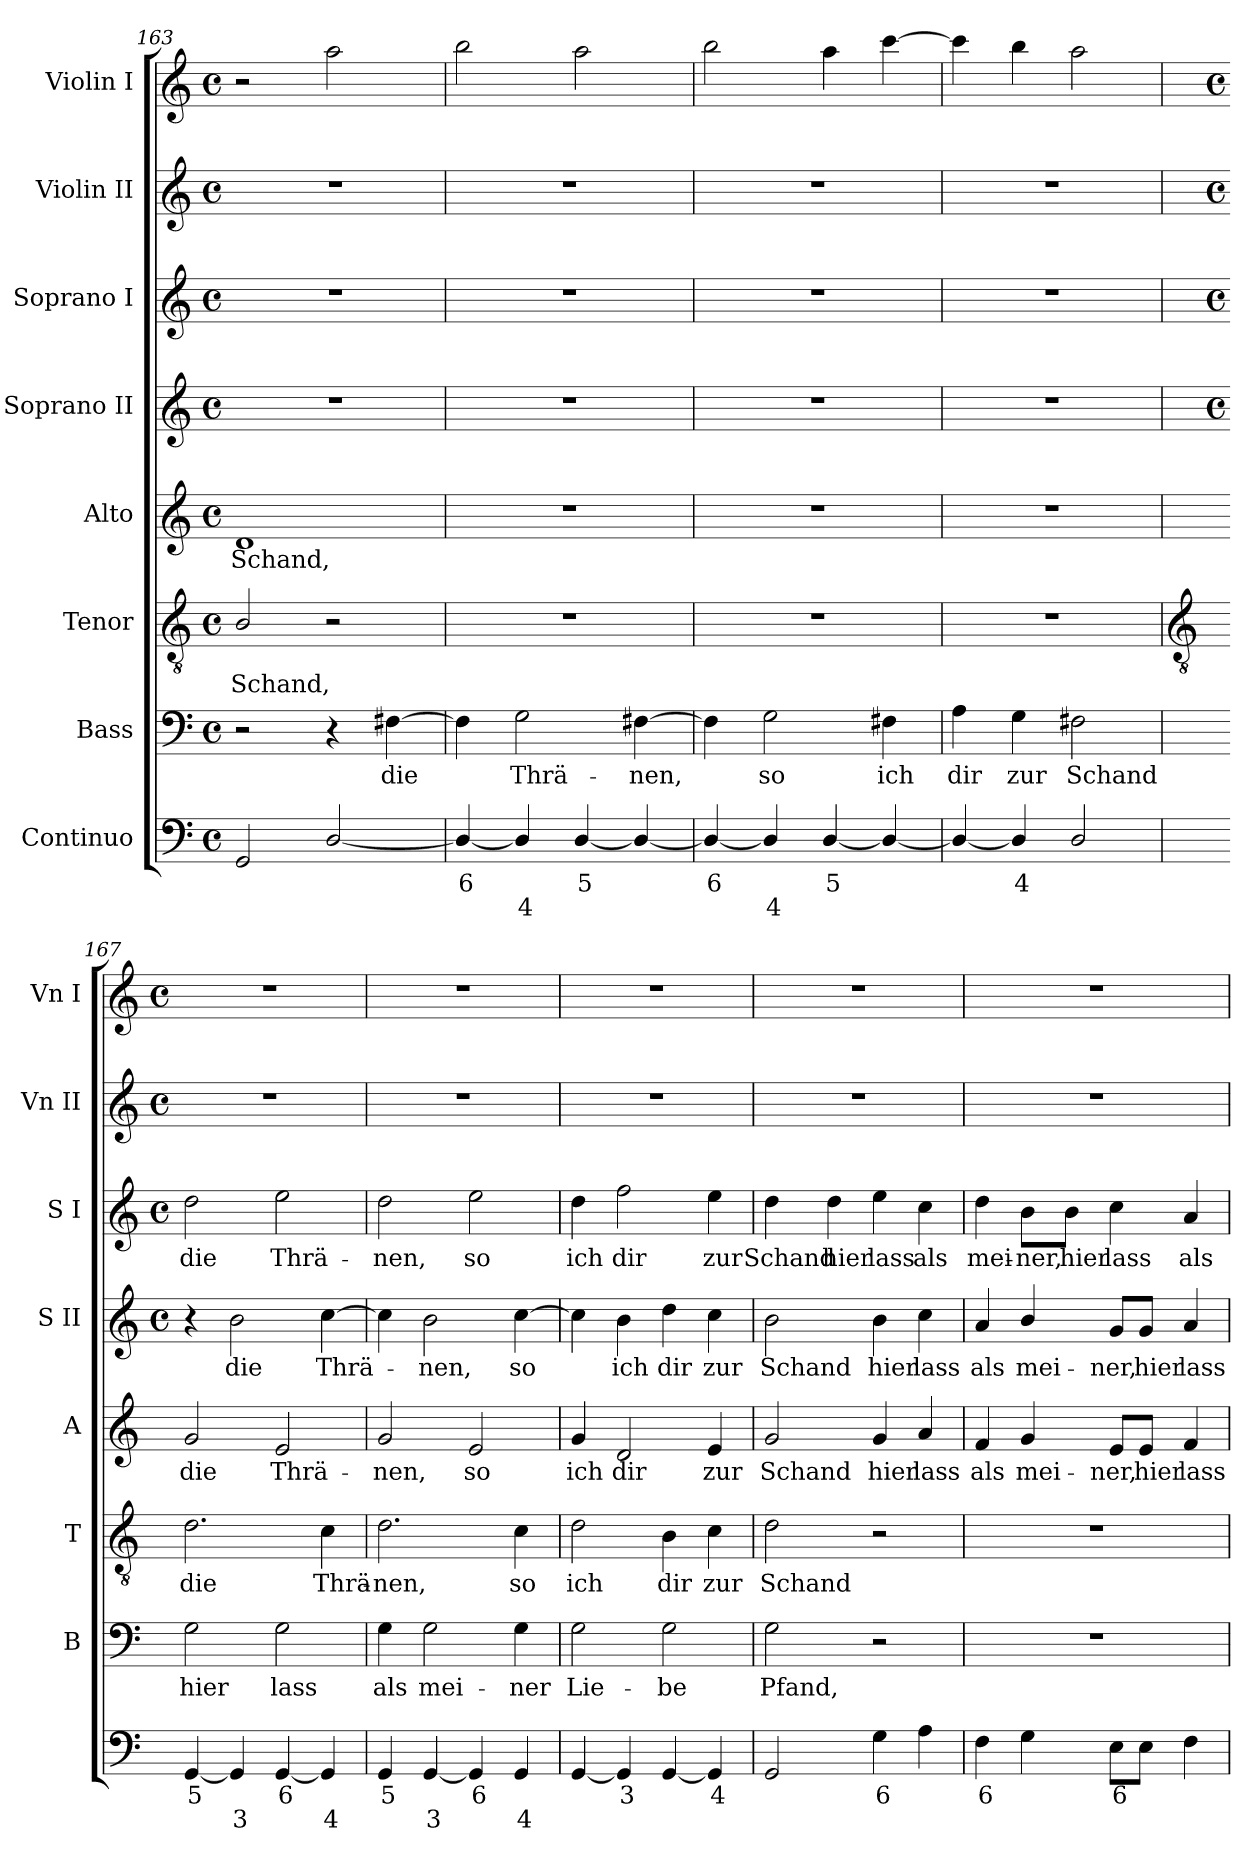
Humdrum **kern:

**kern	**text	**text	**kern	**text	**kern	**text	**kern	**text	**kern	**text	**kern	**text	**kern	**kern
*part8	*part8	*part8	*part7	*part7	*part6	*part6	*part5	*part5	*part4	*part4	*part3	*part3	*part2	*part1
*staff8	*staff8	*staff8	*staff7	*staff7	*staff6	*staff6	*staff5	*staff5	*staff4	*staff4	*staff3	*staff3	*staff2	*staff1
*I"Continuo	*	*	*I"Bass	*	*I"Tenor	*	*I"Alto	*	*I"Soprano II	*	*I"Soprano I	*	*I"Violin II	*I"Violin I
*	*	*	*I'B	*	*I'T	*	*I'A	*	*I'S II	*	*I'S I	*	*I'Vn II	*I'Vn I
*clefF4	*	*	*clefF4	*	*clefGv2	*	*clefG2	*	*clefG2	*	*clefG2	*	*clefG2	*clefG2
*k[]	*	*	*k[]	*	*k[]	*	*k[]	*	*k[]	*	*k[]	*	*k[]	*k[]
*C:	*	*	*C:	*	*C:	*	*C:	*	*C:	*	*C:	*	*C:	*C:
*M4/4	*	*	*M4/4	*	*M4/4	*	*M4/4	*	*M4/4	*	*M4/4	*	*M4/4	*M4/4
*met(c)	*	*	*met(c)	*	*met(c)	*	*met(c)	*	*met(c)	*	*met(c)	*	*met(c)	*met(c)
=163	=163	=163	=163	=163	=163	=163	=163	=163	=163	=163	=163	=163	=163	=163
!	!	!	!	!	!	!LO:LY:b	!	!LO:LY:b	!	!	!	!	!	!
2GG	.	.	2r	.	2B/	Schand,	1d	Schand,	1r	.	1r	.	1r	2r
[2D/	.	.	4r	.	2r	.	.	.	.	.	.	.	.	2aa
!	!	!	!	!LO:LY:b	!	!	!	!	!	!	!	!	!	!
.	.	.	[4F#X	die	.	.	.	.	.	.	.	.	.	.
=164	=164	=164	=164	=164	=164	=164	=164	=164	=164	=164	=164	=164	=164	=164
!	!LO:LY:b	!	!	!	!	!	!	!	!	!	!	!	!	!
4D/_	6	.	4F#]	.	1r	.	1r	.	1r	.	1r	.	1r	2bb
!	!	!LO:LY:b	!	!LO:LY:b	!	!	!	!	!	!	!	!	!	!
4D/]	.	4	2G	Thrä-	.	.	.	.	.	.	.	.	.	.
!	!LO:LY:b	!	!	!	!	!	!	!	!	!	!	!	!	!
[4D/	5	.	.	.	.	.	.	.	.	.	.	.	.	2aa
!	!	!	!	!LO:LY:b	!	!	!	!	!	!	!	!	!	!
4D/_	.	.	[4F#	-nen,	.	.	.	.	.	.	.	.	.	.
=165	=165	=165	=165	=165	=165	=165	=165	=165	=165	=165	=165	=165	=165	=165
!	!LO:LY:b	!	!	!	!	!	!	!	!	!	!	!	!	!
4D/_	6	.	4F#]	.	1r	.	1r	.	1r	.	1r	.	1r	2bb
!	!	!LO:LY:b	!	!LO:LY:b	!	!	!	!	!	!	!	!	!	!
4D/]	.	4	2G	so	.	.	.	.	.	.	.	.	.	.
!	!LO:LY:b	!	!	!	!	!	!	!	!	!	!	!	!	!
[4D/	5	.	.	.	.	.	.	.	.	.	.	.	.	4aa
!	!	!	!	!LO:LY:b	!	!	!	!	!	!	!	!	!	!
4D/_	.	.	4F#	ich	.	.	.	.	.	.	.	.	.	[4ccc
=166	=166	=166	=166	=166	=166	=166	=166	=166	=166	=166	=166	=166	=166	=166
!	!	!	!	!LO:LY:b	!	!	!	!	!	!	!	!	!	!
4D/_	.	.	4A	dir	1r	.	1r	.	1r	.	1r	.	1r	4ccc]
!	!LO:LY:b	!	!	!LO:LY:b	!	!	!	!	!	!	!	!	!	!
4D/]	4	.	4G	zur	.	.	.	.	.	.	.	.	.	4bb
!	!	!	!	!LO:LY:b	!	!	!	!	!	!	!	!	!	!
2D/	.	.	2F#X	Schand	.	.	.	.	.	.	.	.	.	2aa
!!LO:LB:g=z
=167	=167	=167	=167	=167	=167	=167	=167	=167	=167	=167	=167	=167	=167	=167
*	*	*	*	*	*clefGv2	*	*	*	*	*	*	*	*	*
*	*	*	*	*	*	*	*	*	*k[]	*	*k[]	*	*	*
*	*	*	*	*	*	*	*	*	*C:	*	*C:	*	*	*
*	*	*	*	*	*	*	*	*	*M4/4	*	*M4/4	*	*M4/4	*M4/4
*	*	*	*	*	*	*	*	*	*met(c)	*	*met(c)	*	*met(c)	*met(c)
!	!LO:LY:b	!	!	!LO:LY:b	!	!LO:LY:b	!	!LO:LY:b	!	!	!	!LO:LY:b	!	!
[4GG	5	.	2G	hier	2.d	die	2g	die	4r	.	2dd	die	1r	1r
!	!	!LO:LY:b	!	!	!	!	!	!	!	!LO:LY:b	!	!	!	!
4GG]	.	3	.	.	.	.	.	.	2b	die	.	.	.	.
!	!LO:LY:b	!	!	!LO:LY:b	!	!	!	!LO:LY:b	!	!	!	!LO:LY:b	!	!
[4GG	6	.	2G	lass	.	.	2e	Thrä-	.	.	2ee	Thrä-	.	.
!	!	!LO:LY:b	!	!	!	!LO:LY:b	!	!	!	!LO:LY:b	!	!	!	!
4GG]	.	4	.	.	4c	Thrä-	.	.	[4cc	Thrä-	.	.	.	.
=168	=168	=168	=168	=168	=168	=168	=168	=168	=168	=168	=168	=168	=168	=168
!	!LO:LY:b	!	!	!LO:LY:b	!	!LO:LY:b	!	!LO:LY:b	!	!	!	!LO:LY:b	!	!
4GG	5	.	4G	als	2.d	-nen,	2g	-nen,	4cc]	.	2dd	-nen,	1r	1r
!	!	!LO:LY:b	!	!LO:LY:b	!	!	!	!	!	!LO:LY:b	!	!	!	!
[4GG	.	3	2G	mei-	.	.	.	.	2b	nen,	.	.	.	.
!	!LO:LY:b	!	!	!	!	!	!	!LO:LY:b	!	!	!	!LO:LY:b	!	!
4GG]	6	.	.	.	.	.	2e	so	.	.	2ee	so	.	.
!	!	!LO:LY:b	!	!LO:LY:b	!	!LO:LY:b	!	!	!	!LO:LY:b	!	!	!	!
4GG	.	4	4G	-ner	4c	so	.	.	[4cc	so	.	.	.	.
=169	=169	=169	=169	=169	=169	=169	=169	=169	=169	=169	=169	=169	=169	=169
!	!	!	!	!LO:LY:b	!	!LO:LY:b	!	!LO:LY:b	!	!	!	!LO:LY:b	!	!
[4GG	.	.	2G	Lie-	2d	ich	4g	ich	4cc]	.	4dd	ich	1r	1r
!	!LO:LY:b	!	!	!	!	!	!	!LO:LY:b	!	!LO:LY:b	!	!LO:LY:b	!	!
4GG]	3	.	.	.	.	.	2d	dir	4b	ich	2ff	dir	.	.
!	!	!	!	!LO:LY:b	!	!LO:LY:b	!	!	!	!LO:LY:b	!	!	!	!
[4GG	.	.	2G	-be	4B	dir	.	.	4dd	dir	.	.	.	.
!	!LO:LY:b	!	!	!	!	!LO:LY:b	!	!LO:LY:b	!	!LO:LY:b	!	!LO:LY:b	!	!
4GG]	4	.	.	.	4c	zur	4e	zur	4cc	zur	4ee	zur	.	.
=170	=170	=170	=170	=170	=170	=170	=170	=170	=170	=170	=170	=170	=170	=170
!	!	!	!	!LO:LY:b	!	!LO:LY:b	!	!LO:LY:b	!	!LO:LY:b	!	!LO:LY:b	!	!
2GG	.	.	2G	Pfand,	2d	Schand	2g	Schand	2b	Schand	4dd	Schand	1r	1r
!	!	!	!	!	!	!	!	!	!	!	!	!LO:LY:b	!	!
.	.	.	.	.	.	.	.	.	.	.	4dd	hier	.	.
!	!LO:LY:b	!	!	!	!	!	!	!LO:LY:b	!	!LO:LY:b	!	!LO:LY:b	!	!
4G	6	.	2r	.	2r	.	4g	hier	4b	hier	4ee	lass	.	.
!	!	!	!	!	!	!	!	!LO:LY:b	!	!LO:LY:b	!	!LO:LY:b	!	!
4A	.	.	.	.	.	.	4a	lass	4cc	lass	4cc	als	.	.
=171	=171	=171	=171	=171	=171	=171	=171	=171	=171	=171	=171	=171	=171	=171
!	!LO:LY:b	!	!	!	!	!	!	!LO:LY:b	!	!LO:LY:b	!	!LO:LY:b	!	!
4F	6	.	1r	.	1r	.	4f	als	4a	als	4dd	mei-	1r	1r
!	!	!	!	!	!	!	!	!LO:LY:b	!	!LO:LY:b	!	!LO:LY:b	!	!
4G	.	.	.	.	.	.	4g	mei-	4b/	mei-	8b\L	-ner,	.	.
!	!	!	!	!	!	!	!	!	!	!	!	!LO:LY:b	!	!
.	.	.	.	.	.	.	.	.	.	.	8b\J	hier	.	.
!	!LO:LY:b	!	!	!	!	!	!	!LO:LY:b	!	!LO:LY:b	!	!LO:LY:b	!	!
8EL	6	.	.	.	.	.	8e/L	-ner,	8g/L	-ner,	4cc	lass	.	.
!	!	!	!	!	!	!	!	!LO:LY:b	!	!LO:LY:b	!	!	!	!
8EJ	.	.	.	.	.	.	8e/J	hier	8g/J	hier	.	.	.	.
!	!	!	!	!	!	!	!	!LO:LY:b	!	!LO:LY:b	!	!LO:LY:b	!	!
4F	.	.	.	.	.	.	4f	lass	4a	lass	4a	als	.	.
=	=	=	=	=	=	=	=	=	=	=	=	=	=	=
*-	*-	*-	*-	*-	*-	*-	*-	*-	*-	*-	*-	*-	*-	*-
